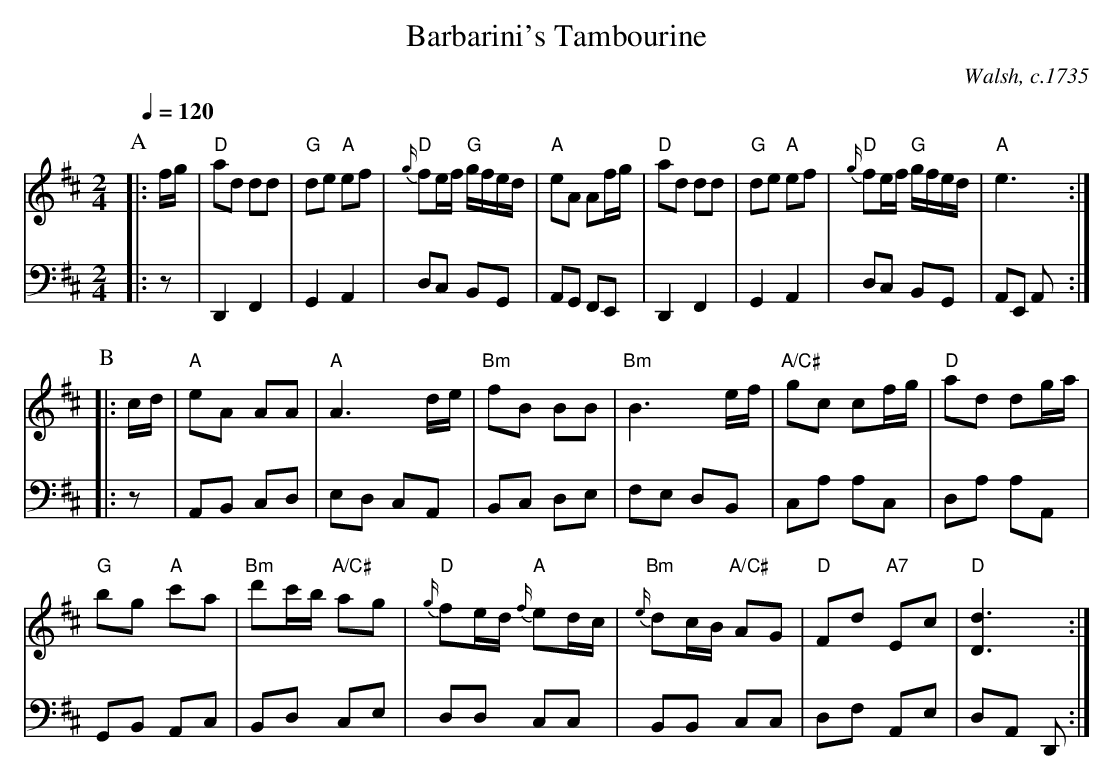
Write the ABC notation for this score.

X:1
T:Barbarini's Tambourine
C:Walsh, c.1735
Q:1/4=120
M:2/4
L:1/8
K:D
P:A
V:1
|: f/g/ | "D"ad dd | "G"de "A"ef | "D"{g/}fe/f/ "G"g/f/e/d/ | "A"eA Af/g/ |\
"D"ad dd | "G"de "A"ef | "D"{g/}fe/f/ "G"g/f/e/d/ | "A"e3 :|
V:2 bass octave=-2
|: z | D2 F2 | G2 A2 | dc BG | AG FE |\
D2 F2 | G2 A2 | dc BG | AE A :|
P:B
V:1
|: c/d/ | "A"eA AA | "A"A3 d/e/ | "Bm"fB BB | "Bm"B3 e/f/ | "A/C#"gc cf/g/ | "D"ad dg/a/ |
"G"bg "A"c'a | "Bm"d'c'/b/ "A/C#"ag | "D"{g/}fe/d/ "A"{f/}ed/c/ | "Bm"{e/}dc/B/ "A/C#"AG | "D"Fd "A7"Ec | "D"[Dd]3 :|
V:2
|: z | AB cd | ed cA | Bc de | fe dB | ca ac | da aA |
GB Ac | Bd ce | dd cc | BB cc | df Ae | dA D :|
